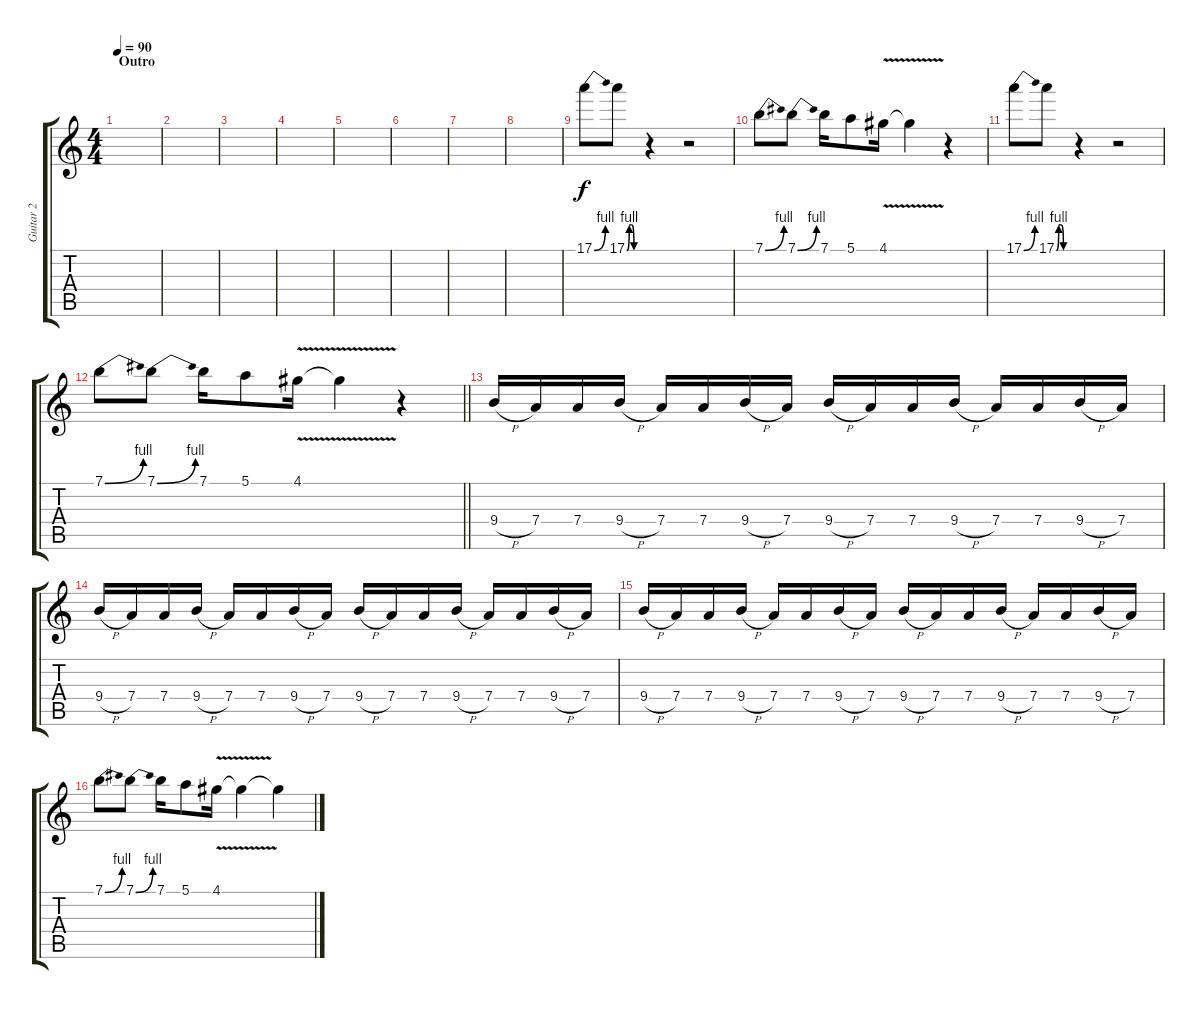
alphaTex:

\track ("Guitar 2" "Guitar 2") {instrument distortionguitar}
\staff {score tabs}
\tuning (E4 B3 G3 D3 A2 E2) {hide}
\ts (4 4)
\section ("" "Outro")
\tempo 90
\clef g2
\ks c
|
|
|
|
|
|
|
|
17.1{be (bend 0 0 60 4)}.8 17.1{be (custom 0 0 10 4 20 4 30 0 60 0)}.8 r.4 r.2 |
7.1{be (bend 0 0 60 4)}.8 7.1{be (bend 0 0 60 4)}.8 7.1.16 5.1.8 4.1{v}.16 4.1{t}.4 r.4 |
17.1{be (bend 0 0 60 4)}.8 17.1{be (custom 0 0 10 4 20 4 30 0 60 0)}.8 r.4 r.2 |
\barLineRight lightlight
7.1{be (bend 0 0 60 4)}.8 7.1{be (bend 0 0 60 4)}.8 7.1.16 5.1.8 4.1{v}.16 4.1{t}.4 r.4 |
9.4{h}.16 7.4.16 7.4.16 9.4{h}.16 7.4.16 7.4.16 9.4{h}.16 7.4.16 9.4{h}.16 7.4.16 7.4.16 9.4{h}.16 7.4.16 7.4.16 9.4{h}.16 7.4.16 |
9.4{h}.16 7.4.16 7.4.16 9.4{h}.16 7.4.16 7.4.16 9.4{h}.16 7.4.16 9.4{h}.16 7.4.16 7.4.16 9.4{h}.16 7.4.16 7.4.16 9.4{h}.16 7.4.16 |
9.4{h}.16 7.4.16 7.4.16 9.4{h}.16 7.4.16 7.4.16 9.4{h}.16 7.4.16 9.4{h}.16 7.4.16 7.4.16 9.4{h}.16 7.4.16 7.4.16 9.4{h}.16 7.4.16 |
7.1{be (bend 0 0 60 4)}.8 7.1{be (bend 0 0 60 4)}.8 7.1.16 5.1.8 4.1{v}.16 4.1{t}.4 4.1{t}.4
